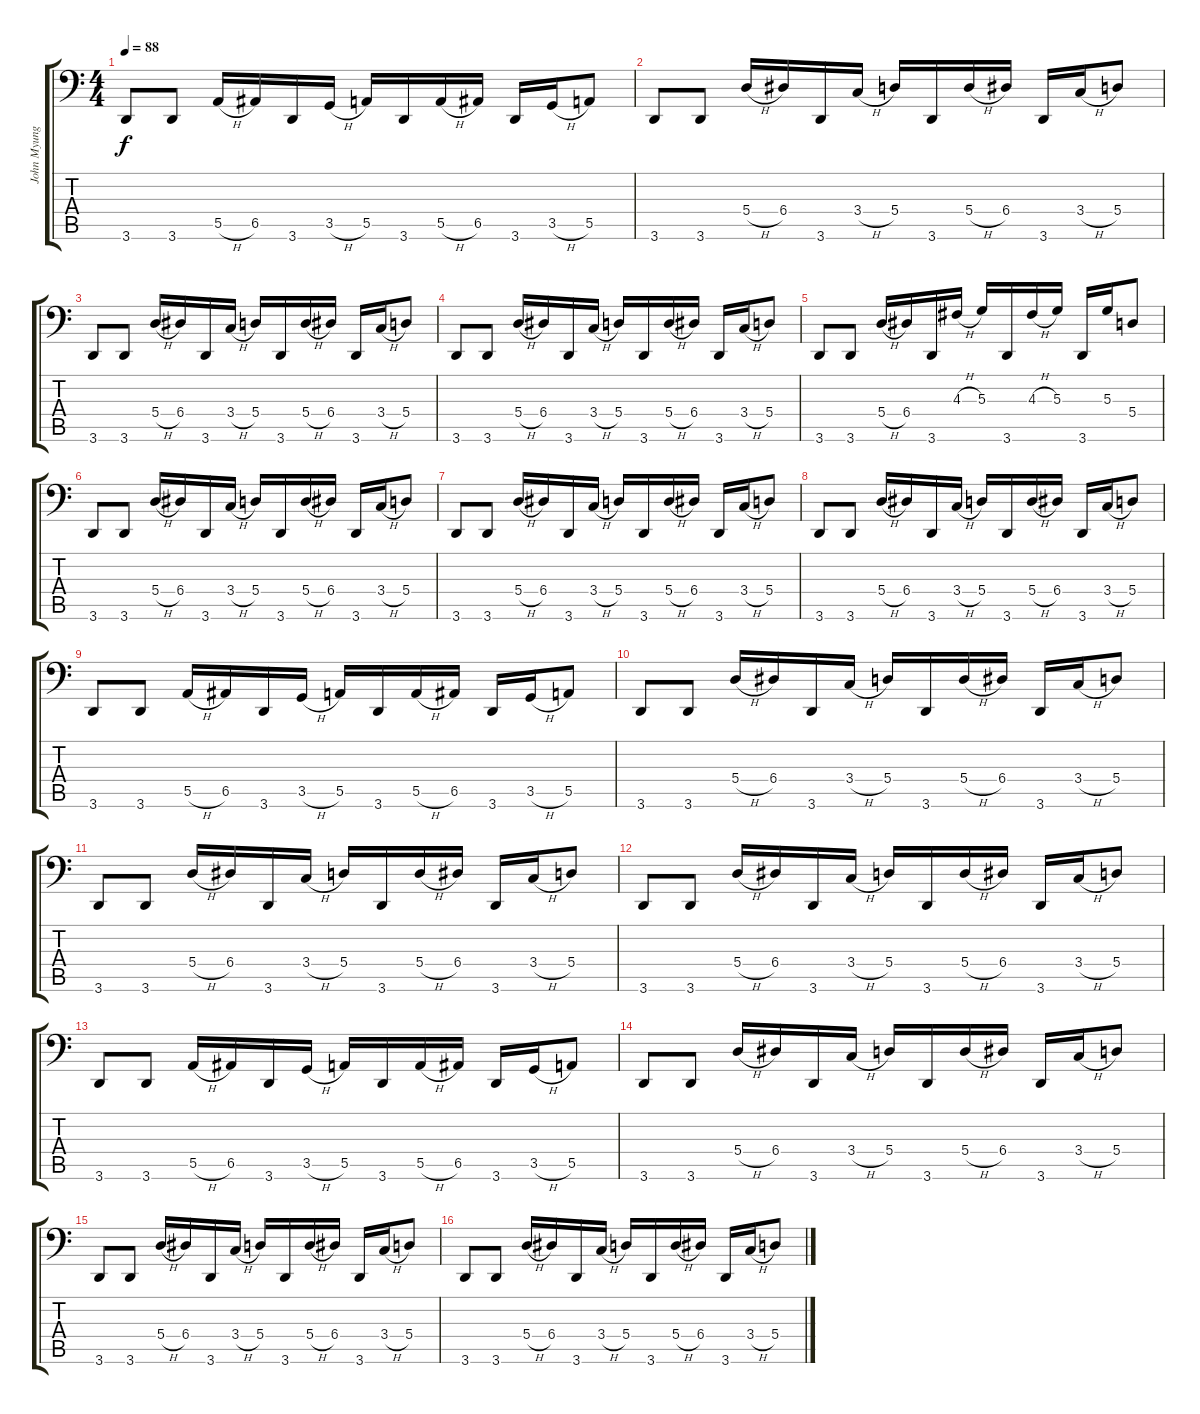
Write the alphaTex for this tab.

\track ("John Myung" "John Myung") {instrument electricbassfinger}
\staff {score tabs}
\tuning (C3 G2 D2 A1 E1 B0) {hide}
\ts (4 4)
\tempo 88
\clef f4
\ks c
3.6.8{dy f} 3.6.8 5.5{h}.16 6.5.16 3.6.16 3.5{h}.16 5.5.16 3.6.16 5.5{h}.16 6.5.16 3.6.16 3.5{h}.16 5.5.8 |
3.6.8 3.6.8 5.4{h}.16 6.4.16 3.6.16 3.4{h}.16 5.4.16 3.6.16 5.4{h}.16 6.4.16 3.6.16 3.4{h}.16 5.4.8 |
3.6.8 3.6.8 5.4{h}.16 6.4.16 3.6.16 3.4{h}.16 5.4.16 3.6.16 5.4{h}.16 6.4.16 3.6.16 3.4{h}.16 5.4.8 |
3.6.8 3.6.8 5.4{h}.16 6.4.16 3.6.16 3.4{h}.16 5.4.16 3.6.16 5.4{h}.16 6.4.16 3.6.16 3.4{h}.16 5.4.8 |
3.6.8 3.6.8 5.4{h}.16 6.4.16 3.6.16 4.3{h}.16 5.3.16 3.6.16 4.3{h}.16 5.3.16 3.6.16 5.3.16 5.4.8 |
3.6.8{volume 10} 3.6.8 5.4{h}.16 6.4.16 3.6.16 3.4{h}.16 5.4.16 3.6.16 5.4{h}.16 6.4.16 3.6.16 3.4{h}.16 5.4.8 |
3.6.8 3.6.8 5.4{h}.16 6.4.16 3.6.16 3.4{h}.16 5.4.16 3.6.16 5.4{h}.16 6.4.16 3.6.16 3.4{h}.16 5.4.8 |
3.6.8 3.6.8 5.4{h}.16 6.4.16 3.6.16 3.4{h}.16 5.4.16 3.6.16 5.4{h}.16 6.4.16 3.6.16 3.4{h}.16 5.4.8 |
3.6.8 3.6.8 5.5{h}.16 6.5.16 3.6.16 3.5{h}.16 5.5.16 3.6.16 5.5{h}.16 6.5.16 3.6.16 3.5{h}.16 5.5.8 |
3.6.8 3.6.8 5.4{h}.16 6.4.16 3.6.16 3.4{h}.16 5.4.16 3.6.16 5.4{h}.16 6.4.16 3.6.16 3.4{h}.16 5.4.8 |
3.6.8 3.6.8 5.4{h}.16 6.4.16 3.6.16 3.4{h}.16 5.4.16 3.6.16 5.4{h}.16 6.4.16 3.6.16 3.4{h}.16 5.4.8 |
3.6.8 3.6.8 5.4{h}.16 6.4.16 3.6.16 3.4{h}.16 5.4.16 3.6.16 5.4{h}.16 6.4.16 3.6.16 3.4{h}.16 5.4.8 |
3.6.8 3.6.8 5.5{h}.16 6.5.16 3.6.16 3.5{h}.16 5.5.16 3.6.16 5.5{h}.16 6.5.16 3.6.16 3.5{h}.16 5.5.8 |
3.6.8{volume 13} 3.6.8 5.4{h}.16 6.4.16 3.6.16 3.4{h}.16 5.4.16 3.6.16 5.4{h}.16 6.4.16 3.6.16 3.4{h}.16 5.4.8 |
3.6.8 3.6.8 5.4{h}.16 6.4.16 3.6.16 3.4{h}.16 5.4.16 3.6.16 5.4{h}.16 6.4.16 3.6.16 3.4{h}.16 5.4.8 |
3.6.8 3.6.8 5.4{h}.16 6.4.16 3.6.16 3.4{h}.16 5.4.16 3.6.16 5.4{h}.16 6.4.16 3.6.16 3.4{h}.16 5.4.8
